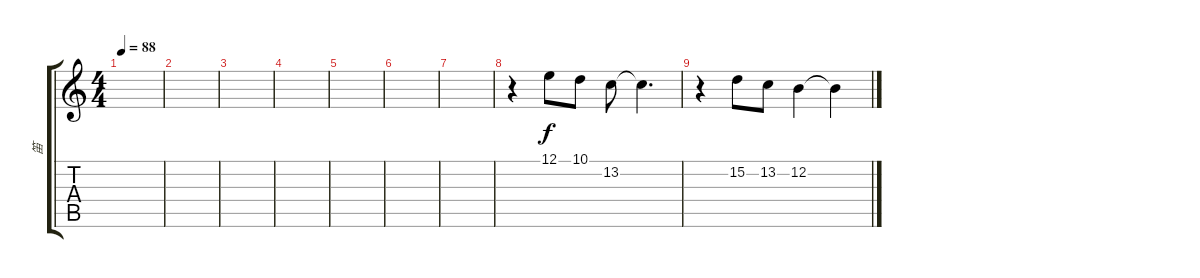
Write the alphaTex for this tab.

\track ("笛" "笛") {instrument flute}
\staff {score tabs}
\tuning (E4 B3 G3 D3 A2 E2) {hide}
\ts (4 4)
\tempo 88
\clef g2
\ks c
|
|
|
|
|
|
|
r.4 12.1.8 10.1.8 13.2.8 13.2{t}.4{d} |
r.4 15.2.8 13.2.8 12.2.4 12.2{t}.4
